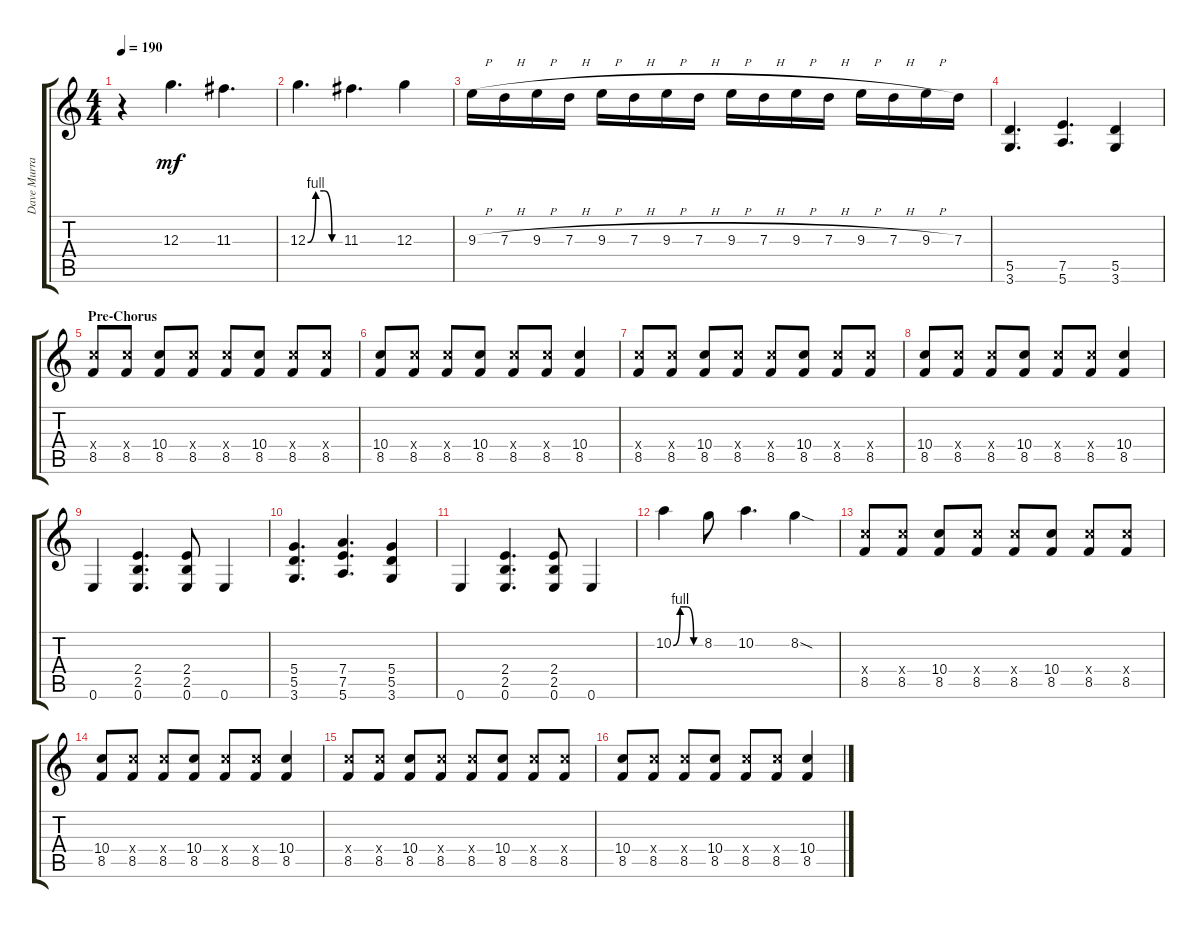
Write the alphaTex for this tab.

\track ("Dave Murray" "Dave Murra") {instrument overdrivenguitar}
\staff {score tabs}
\tuning (E4 B3 G3 D3 A2 E2) {hide}
\ts (4 4)
\tempo 190
\clef g2
\ks c
r.4{dy mf} 12.3.4{d} 11.3.4{d} |
12.3{be (custom 0 0 15 4 30 4 45 0 60 0)}.4{d} 11.3.4{d} 12.3.4 |
9.3{h}.16 7.3{h}.16 9.3{h}.16 7.3{h}.16 9.3{h}.16 7.3{h}.16 9.3{h}.16 7.3{h}.16 9.3{h}.16 7.3{h}.16 9.3{h}.16 7.3{h}.16 9.3{h}.16 7.3{h}.16 9.3{h}.16 7.3.16 |
(5.5 3.6).4{d} (7.5 5.6).4{d} (5.5 3.6).4 |
\section ("" "Pre-Chorus")
(10.4{x} 8.5).8 (10.4{x} 8.5).8 (10.4 8.5).8 (10.4{x} 8.5).8 (10.4{x} 8.5).8 (10.4 8.5).8 (10.4{x} 8.5).8 (10.4{x} 8.5).8 |
(10.4 8.5).8 (10.4{x} 8.5).8 (10.4{x} 8.5).8 (10.4 8.5).8 (10.4{x} 8.5).8 (10.4{x} 8.5).8 (10.4 8.5).4 |
(10.4{x} 8.5).8 (10.4{x} 8.5).8 (10.4 8.5).8 (10.4{x} 8.5).8 (10.4{x} 8.5).8 (10.4 8.5).8 (10.4{x} 8.5).8 (10.4{x} 8.5).8 |
(10.4 8.5).8 (10.4{x} 8.5).8 (10.4{x} 8.5).8 (10.4 8.5).8 (10.4{x} 8.5).8 (10.4{x} 8.5).8 (10.4 8.5).4 |
0.6.4 (2.4 2.5 0.6).4{d} (2.4 2.5 0.6).8 0.6.4 |
(5.4 5.5 3.6).4{d} (7.4 7.5 5.6).4{d} (5.4 5.5 3.6).4 |
0.6.4 (2.4 2.5 0.6).4{d} (2.4 2.5 0.6).8 0.6.4 |
10.2{be (custom 0 0 15 4 30 4 45 0 60 0)}.4 8.2.8 10.2.4{d} 8.2{sod}.4 |
(10.4{x} 8.5).8 (10.4{x} 8.5).8 (10.4 8.5).8 (10.4{x} 8.5).8 (10.4{x} 8.5).8 (10.4 8.5).8 (10.4{x} 8.5).8 (10.4{x} 8.5).8 |
(10.4 8.5).8 (10.4{x} 8.5).8 (10.4{x} 8.5).8 (10.4 8.5).8 (10.4{x} 8.5).8 (10.4{x} 8.5).8 (10.4 8.5).4 |
(10.4{x} 8.5).8 (10.4{x} 8.5).8 (10.4 8.5).8 (10.4{x} 8.5).8 (10.4{x} 8.5).8 (10.4 8.5).8 (10.4{x} 8.5).8 (10.4{x} 8.5).8 |
(10.4 8.5).8 (10.4{x} 8.5).8 (10.4{x} 8.5).8 (10.4 8.5).8 (10.4{x} 8.5).8 (10.4{x} 8.5).8 (10.4 8.5).4
